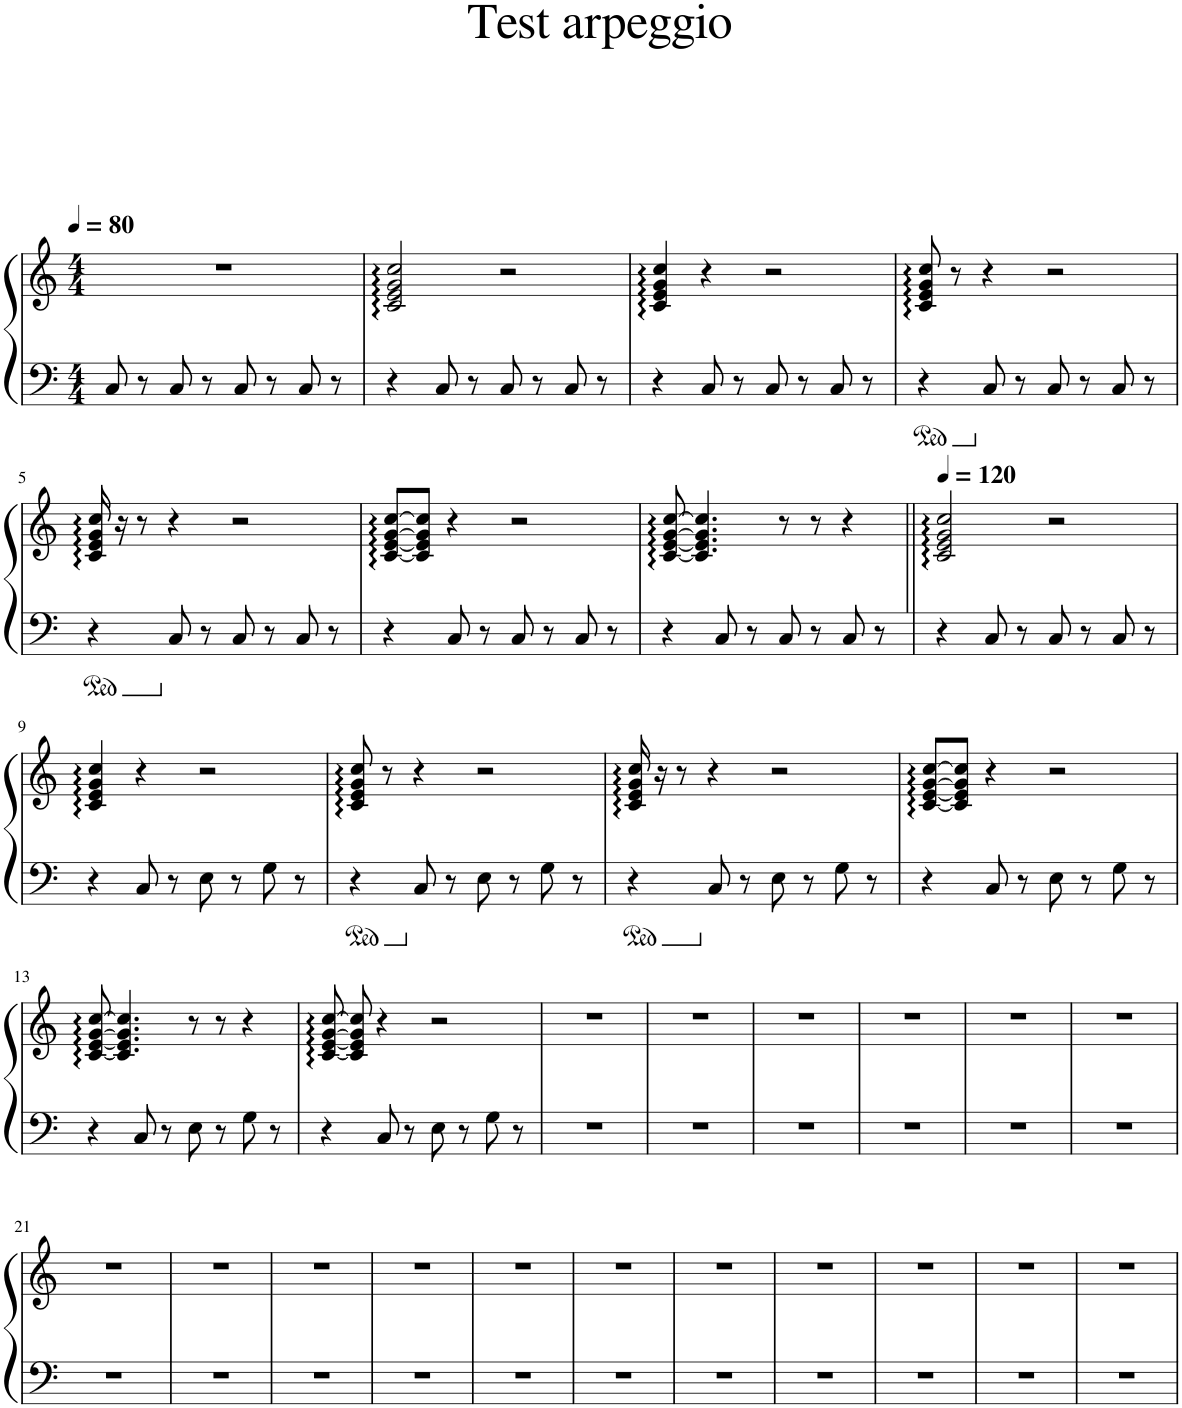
**kern	**kern
*part1	*part1
*staff2	*staff1
*I"Piano	*
*I'Pno.	*
*clefF4	*clefG2
*k[]	*k[]
*M4/4	*M4/4
*MM80	*MM80
=1	=1
8C/	1r
8r	.
8C/	.
8r	.
8C/	.
8r	.
8C/	.
8r	.
=2	=2
4r	2c/:: 2e/:: 2g/:: 2cc/::
8C/	.
8r	.
8C/	2r
8r	.
8C/	.
8r	.
=3	=3
4r	4c/:: 4e/:: 4g/:: 4cc/::
8C/	4r
8r	.
8C/	2r
8r	.
8C/	.
8r	.
=4	=4
4r	8c/:: 8e/:: 8g/:: 8cc/::
.	8r
8C/	4r
8r	.
8C/	2r
8r	.
8C/	.
8r	.
!!LO:LB:g=z
=5	=5
4r	16c/:: 16e/:: 16g/:: 16cc/::
.	16r
.	8r
8C/	4r
8r	.
8C/	2r
8r	.
8C/	.
8r	.
=6	=6
4r	[8c/:: [8e/:: [8g/:: [8cc/::L
.	8c/] 8e/] 8g/] 8cc/]J
8C/	4r
8r	.
8C/	2r
8r	.
8C/	.
8r	.
=7	=7
4r	[8c/:: [8e/:: [8g/:: [8cc/::
.	4.c/] 4.e/] 4.g/] 4.cc/]
8C/	.
8r	.
8C/	8r
8r	8r
8C/	4r
8r	.
=8||	=8||
*	*MM120
4r	2c/:: 2e/:: 2g/:: 2cc/::
8C/	.
8r	.
8C/	2r
8r	.
8C/	.
8r	.
!!LO:LB:g=z
=9	=9
4r	4c/:: 4e/:: 4g/:: 4cc/::
8C/	4r
8r	.
8E\	2r
8r	.
8G\	.
8r	.
=10	=10
4r	8c/:: 8e/:: 8g/:: 8cc/::
.	8r
8C/	4r
8r	.
8E\	2r
8r	.
8G\	.
8r	.
=11	=11
4r	16c/:: 16e/:: 16g/:: 16cc/::
.	16r
.	8r
8C/	4r
8r	.
8E\	2r
8r	.
8G\	.
8r	.
=12	=12
4r	[8c/:: [8e/:: [8g/:: [8cc/::L
.	8c/] 8e/] 8g/] 8cc/]J
8C/	4r
8r	.
8E\	2r
8r	.
8G\	.
8r	.
!!LO:LB:g=z
=13	=13
4r	[8c/:: [8e/:: [8g/:: [8cc/::
.	4.c/] 4.e/] 4.g/] 4.cc/]
8C/	.
8r	.
8E\	8r
8r	8r
8G\	4r
8r	.
=14	=14
4r	[8c/:: [8e/:: [8g/:: [8cc/::
.	8c/] 8e/] 8g/] 8cc/]
8C/	4r
8r	.
8E\	2r
8r	.
8G\	.
8r	.
=15	=15
1r	1r
=16	=16
1r	1r
=17	=17
1r	1r
=18	=18
1r	1r
=19	=19
1r	1r
=20	=20
1r	1r
!!LO:LB:g=z
=21	=21
1r	1r
=22	=22
1r	1r
=23	=23
1r	1r
=24	=24
1r	1r
=25	=25
1r	1r
=26	=26
1r	1r
=27	=27
1r	1r
=28	=28
1r	1r
=29	=29
1r	1r
=30	=30
1r	1r
=31	=31
1r	1r
=	=
*-	*-
